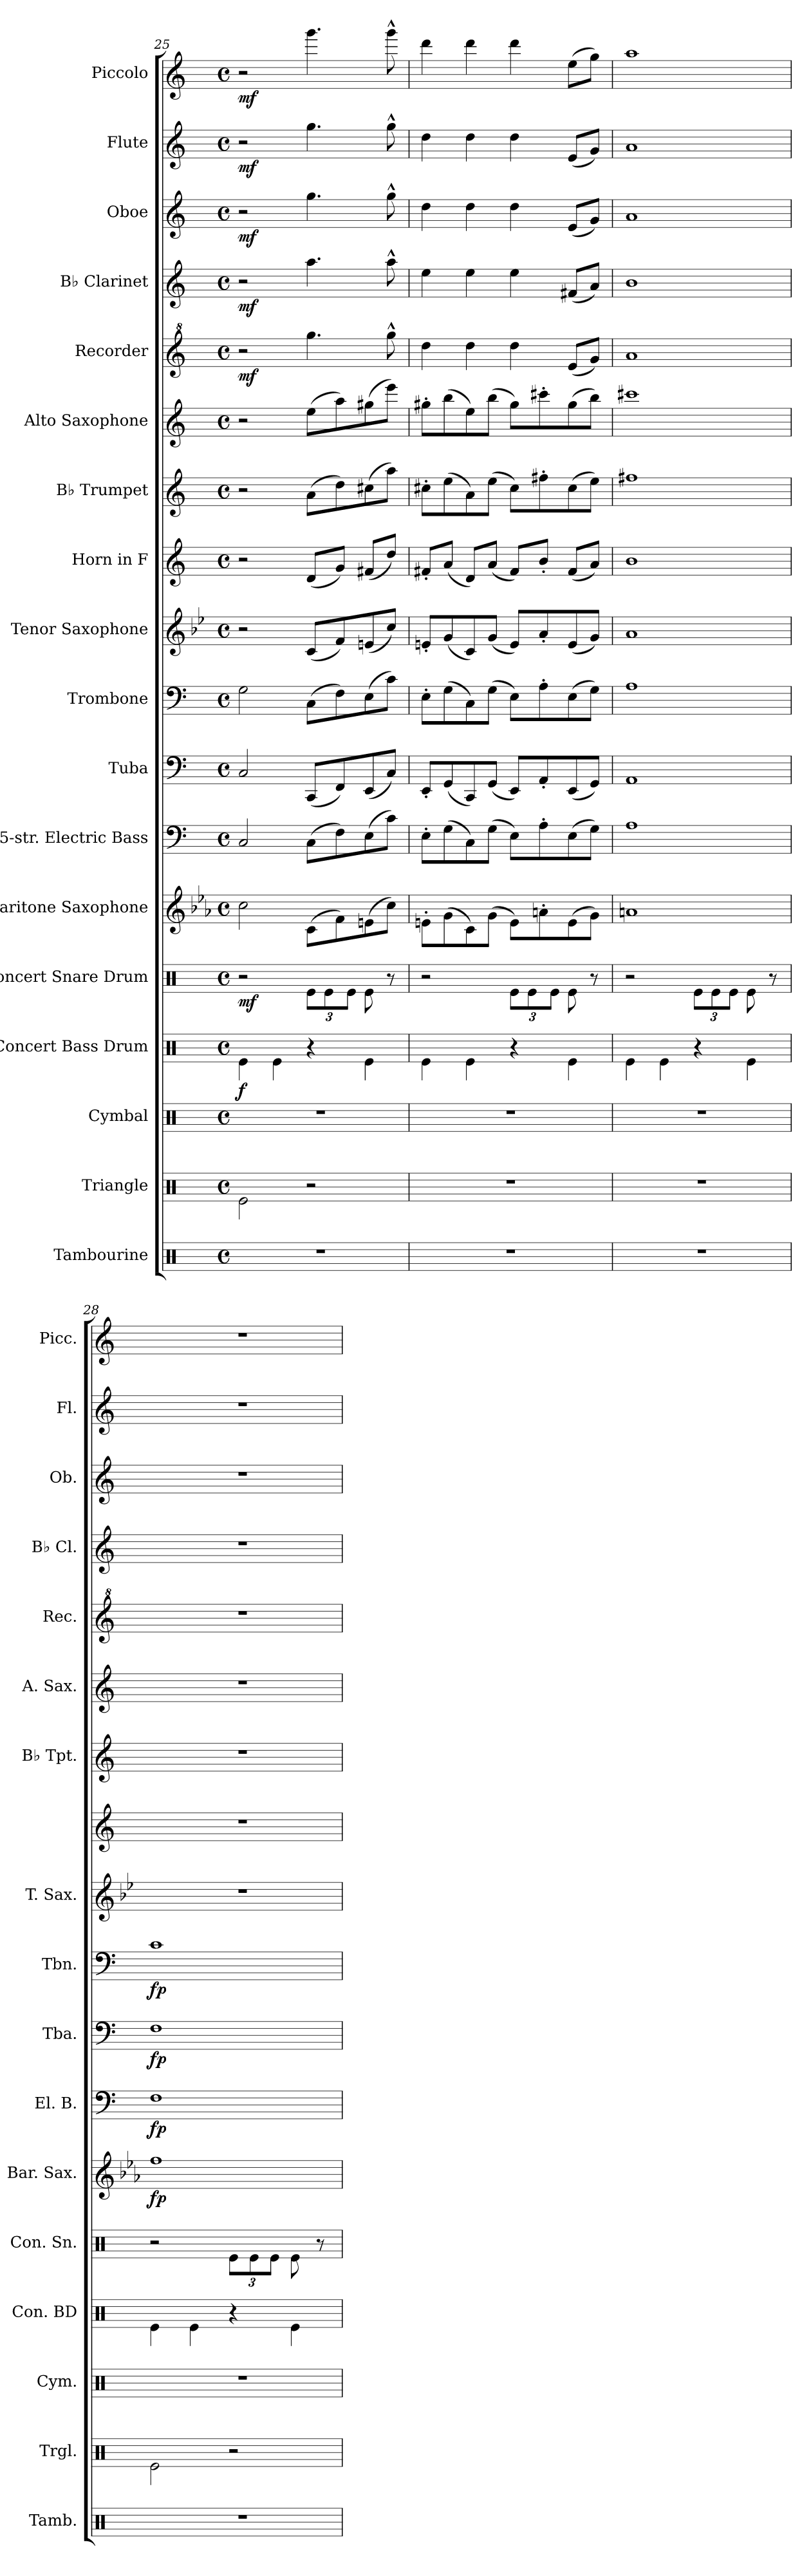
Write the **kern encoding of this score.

**kern	**kern	**kern	**kern	**dynam	**kern	**dynam	**kern	**dynam	**kern	**dynam	**kern	**dynam	**kern	**dynam	**kern	**kern	**kern	**kern	**kern	**dynam	**kern	**dynam	**kern	**dynam	**kern	**dynam	**kern	**dynam
*part18	*part17	*part16	*part15	*part15	*part14	*part14	*part13	*part13	*part12	*part12	*part11	*part11	*part10	*part10	*part9	*part8	*part7	*part6	*part5	*part5	*part4	*part4	*part3	*part3	*part2	*part2	*part1	*part1
*staff18	*staff17	*staff16	*staff15	*staff15	*staff14	*staff14	*staff13	*staff13	*staff12	*staff12	*staff11	*staff11	*staff10	*staff10	*staff9	*staff8	*staff7	*staff6	*staff5	*staff5	*staff4	*staff4	*staff3	*staff3	*staff2	*staff2	*staff1	*staff1
*I"Tambourine	*I"Triangle	*I"Cymbal	*I"Concert Bass Drum	*	*I"Concert Snare Drum	*	*I"Baritone Saxophone	*	*I"5-str. Electric Bass	*	*I"Tuba	*	*I"Trombone	*	*I"Tenor Saxophone	*I"Horn in F	*I"B♭ Trumpet	*I"Alto Saxophone	*I"Recorder	*	*I"B♭ Clarinet	*	*I"Oboe	*	*I"Flute	*	*I"Piccolo	*
*I'Tamb.	*I'Trgl.	*I'Cym.	*I'Con. BD	*	*I'Con. Sn.	*	*I'Bar. Sax.	*	*I'El. B.	*	*I'Tba.	*	*I'Tbn.	*	*I'T. Sax.	*	*I'B♭ Tpt.	*I'A. Sax.	*I'Rec.	*	*I'B♭ Cl.	*	*I'Ob.	*	*I'Fl.	*	*I'Picc.	*
*clefX	*clefX	*clefX	*clefX	*	*clefX	*	*clefG2	*	*clefF4	*	*clefF4	*	*clefF4	*	*clefG2	*clefG2	*clefG2	*clefG2	*clefG^2	*	*clefG2	*	*clefG2	*	*clefG2	*	*clefG2	*
*	*	*	*	*	*	*	*ITrd12c21	*	*ITrd7c12	*	*	*	*	*	*ITrd8c14	*ITrd4c7	*ITrd1c2	*ITrd5c9	*	*	*ITrd1c2	*	*	*	*	*	*ITrd-7c-12	*
*k[]	*k[]	*k[]	*k[]	*	*k[]	*	*k[b-e-a-]	*	*k[]	*	*k[]	*	*k[]	*	*k[b-e-]	*k[b-]	*k[b-e-]	*k[b-e-a-]	*k[]	*	*k[b-e-]	*	*k[]	*	*k[]	*	*k[]	*
*M4/4	*M4/4	*M4/4	*M4/4	*	*M4/4	*	*M4/4	*	*M4/4	*	*M4/4	*	*M4/4	*	*M4/4	*M4/4	*M4/4	*M4/4	*M4/4	*	*M4/4	*	*M4/4	*	*M4/4	*	*M4/4	*
*met(c)	*met(c)	*met(c)	*met(c)	*	*met(c)	*	*met(c)	*	*met(c)	*	*met(c)	*	*met(c)	*	*met(c)	*met(c)	*met(c)	*met(c)	*met(c)	*	*met(c)	*	*met(c)	*	*met(c)	*	*met(c)	*
=25	=25	=25	=25	=25	=25	=25	=25	=25	=25	=25	=25	=25	=25	=25	=25	=25	=25	=25	=25	=25	=25	=25	=25	=25	=25	=25	=25	=25
!	!	!	!	!LO:DY:b	!	!LO:DY:b	!	!	!	!	!	!	!	!	!	!	!	!	!	!LO:DY:b	!	!LO:DY:b	!	!LO:DY:b	!	!LO:DY:b	!	!LO:DY:b
1r	2Re\	1r	4Re\	f	2r	mf	2c\	.	2CC/	.	2C/	.	2G\	.	2r	2r	2r	2r	2r	mf	2r	mf	2r	mf	2r	mf	2r	mf
.	.	.	4Re\	.	.	.	.	.	.	.	.	.	.	.	.	.	.	.	.	.	.	.	.	.	.	.	.	.
*	*	*	*	*	*Xbrackettup	*	*	*	*	*	*	*	*	*	*	*	*	*	*	*	*	*	*	*	*	*	*	*
.	2r	.	4r	.	12Re\L	.	(8C\L	.	(8CC\L	.	(8CC/L	.	(8C\L	.	(8C/L	(8G/L	(8g\L	(8g\L	4.ggg\	.	4.gg\	.	4.gg\	.	4.gg\	.	4.gggg\	.
.	.	.	.	.	12Re\	.	.	.	.	.	.	.	.	.	.	.	.	.	.	.	.	.	.	.	.	.	.	.
.	.	.	.	.	.	.	8F\)	.	8FF\)	.	8FF/)	.	8F\)	.	8F/)	8c/J)	8cc\)	8cc\)	.	.	.	.	.	.	.	.	.	.
.	.	.	.	.	12Re\J	.	.	.	.	.	.	.	.	.	.	.	.	.	.	.	.	.	.	.	.	.	.	.
.	.	.	4Re\	.	8Re\	.	(8En\	.	(8EE\	.	(8EE/	.	(8E\	.	(8En/	(8Bn/L	(8bn\	(8bn\	.	.	.	.	.	.	.	.	.	.
.	.	.	.	.	8r	.	8c\J)	.	8C\J)	.	8C/J)	.	8c\J)	.	8c/J)	8g/J)	8gg\J)	8gg\J)	8ggg^^\	.	8gg^^\	.	8gg^^\	.	8gg^^\	.	8gggg^^\	.
!!LO:PB:g=z
=26	=26	=26	=26	=26	=26	=26	=26	=26	=26	=26	=26	=26	=26	=26	=26	=26	=26	=26	=26	=26	=26	=26	=26	=26	=26	=26	=26	=26
1r	1r	1r	4Re\	.	2r	.	8En'\L	.	8EE'\L	.	8EE'/L	.	8E'\L	.	8En'/L	8Bn'/L	8bn'\L	8bn'\L	4ddd\	.	4dd\	.	4dd\	.	4dd\	.	4dddd\	.
.	.	.	.	.	.	.	(8G\	.	(8GG\	.	(8GG/	.	(8G\	.	(8G/	(8d/J	(8dd\	(8dd\	.	.	.	.	.	.	.	.	.	.
.	.	.	4Re\	.	.	.	8C\)	.	8CC\)	.	8CC/)	.	8C\)	.	8C/)	8G/L)	8g\)	8g\)	4ddd\	.	4dd\	.	4dd\	.	4dd\	.	4dddd\	.
.	.	.	.	.	.	.	(8G\J	.	(8GG\J	.	(8GG/J	.	(8G\J	.	(8G/J	(8d/J	(8dd\J	(8dd\J	.	.	.	.	.	.	.	.	.	.
.	.	.	4r	.	12Re\L	.	8E\L)	.	8EE\L)	.	8EE/L)	.	8E\L)	.	8E/L)	8B/L)	8b\L)	8b\L)	4ddd\	.	4dd\	.	4dd\	.	4dd\	.	4dddd\	.
.	.	.	.	.	12Re\	.	.	.	.	.	.	.	.	.	.	.	.	.	.	.	.	.	.	.	.	.	.	.
.	.	.	.	.	.	.	8An'\	.	8AA'\	.	8AA'/	.	8A'\	.	8A'/	8e'/J	8een'\	8een'\	.	.	.	.	.	.	.	.	.	.
.	.	.	.	.	12Re\J	.	.	.	.	.	.	.	.	.	.	.	.	.	.	.	.	.	.	.	.	.	.	.
.	.	.	4Re\	.	8Re\	.	(8E\	.	(8EE\	.	(8EE/	.	(8E\	.	(8E/	(8B/L	(8b\	(8b\	(8ee/L	.	(8en/L	.	(8e/L	.	(8e/L	.	(8eee\L	.
.	.	.	.	.	8r	.	8G\J)	.	8GG\J)	.	8GG/J)	.	8G\J)	.	8G/J)	8d/J)	8dd\J)	8dd\J)	8gg/J)	.	8g/J)	.	8g/J)	.	8g/J)	.	8ggg\J)	.
=27	=27	=27	=27	=27	=27	=27	=27	=27	=27	=27	=27	=27	=27	=27	=27	=27	=27	=27	=27	=27	=27	=27	=27	=27	=27	=27	=27	=27
1r	1r	1r	4Re\	.	2r	.	1An	.	1AA	.	1AA	.	1A	.	1A	1e	1een	1een	1aa	.	1a	.	1a	.	1a	.	1aaa	.
.	.	.	4Re\	.	.	.	.	.	.	.	.	.	.	.	.	.	.	.	.	.	.	.	.	.	.	.	.	.
.	.	.	4r	.	12Re\L	.	.	.	.	.	.	.	.	.	.	.	.	.	.	.	.	.	.	.	.	.	.	.
.	.	.	.	.	12Re\	.	.	.	.	.	.	.	.	.	.	.	.	.	.	.	.	.	.	.	.	.	.	.
.	.	.	.	.	12Re\J	.	.	.	.	.	.	.	.	.	.	.	.	.	.	.	.	.	.	.	.	.	.	.
.	.	.	4Re\	.	8Re\	.	.	.	.	.	.	.	.	.	.	.	.	.	.	.	.	.	.	.	.	.	.	.
.	.	.	.	.	8r	.	.	.	.	.	.	.	.	.	.	.	.	.	.	.	.	.	.	.	.	.	.	.
=28	=28	=28	=28	=28	=28	=28	=28	=28	=28	=28	=28	=28	=28	=28	=28	=28	=28	=28	=28	=28	=28	=28	=28	=28	=28	=28	=28	=28
!	!	!	!	!	!	!	!	!LO:DY:b	!	!LO:DY:b	!	!LO:DY:b	!	!LO:DY:b	!	!	!	!	!	!	!	!	!	!	!	!	!	!
1r	2Re\	1r	4Re\	.	2r	.	1f	fp	1FF	fp	1F	fp	1c	fp	1r	1r	1r	1r	1r	.	1r	.	1r	.	1r	.	1r	.
.	.	.	4Re\	.	.	.	.	.	.	.	.	.	.	.	.	.	.	.	.	.	.	.	.	.	.	.	.	.
.	2r	.	4r	.	12Re\L	.	.	.	.	.	.	.	.	.	.	.	.	.	.	.	.	.	.	.	.	.	.	.
.	.	.	.	.	12Re\	.	.	.	.	.	.	.	.	.	.	.	.	.	.	.	.	.	.	.	.	.	.	.
.	.	.	.	.	12Re\J	.	.	.	.	.	.	.	.	.	.	.	.	.	.	.	.	.	.	.	.	.	.	.
.	.	.	4Re\	.	8Re\	.	.	.	.	.	.	.	.	.	.	.	.	.	.	.	.	.	.	.	.	.	.	.
.	.	.	.	.	8r	.	.	.	.	.	.	.	.	.	.	.	.	.	.	.	.	.	.	.	.	.	.	.
=	=	=	=	=	=	=	=	=	=	=	=	=	=	=	=	=	=	=	=	=	=	=	=	=	=	=	=	=
*-	*-	*-	*-	*-	*-	*-	*-	*-	*-	*-	*-	*-	*-	*-	*-	*-	*-	*-	*-	*-	*-	*-	*-	*-	*-	*-	*-	*-
